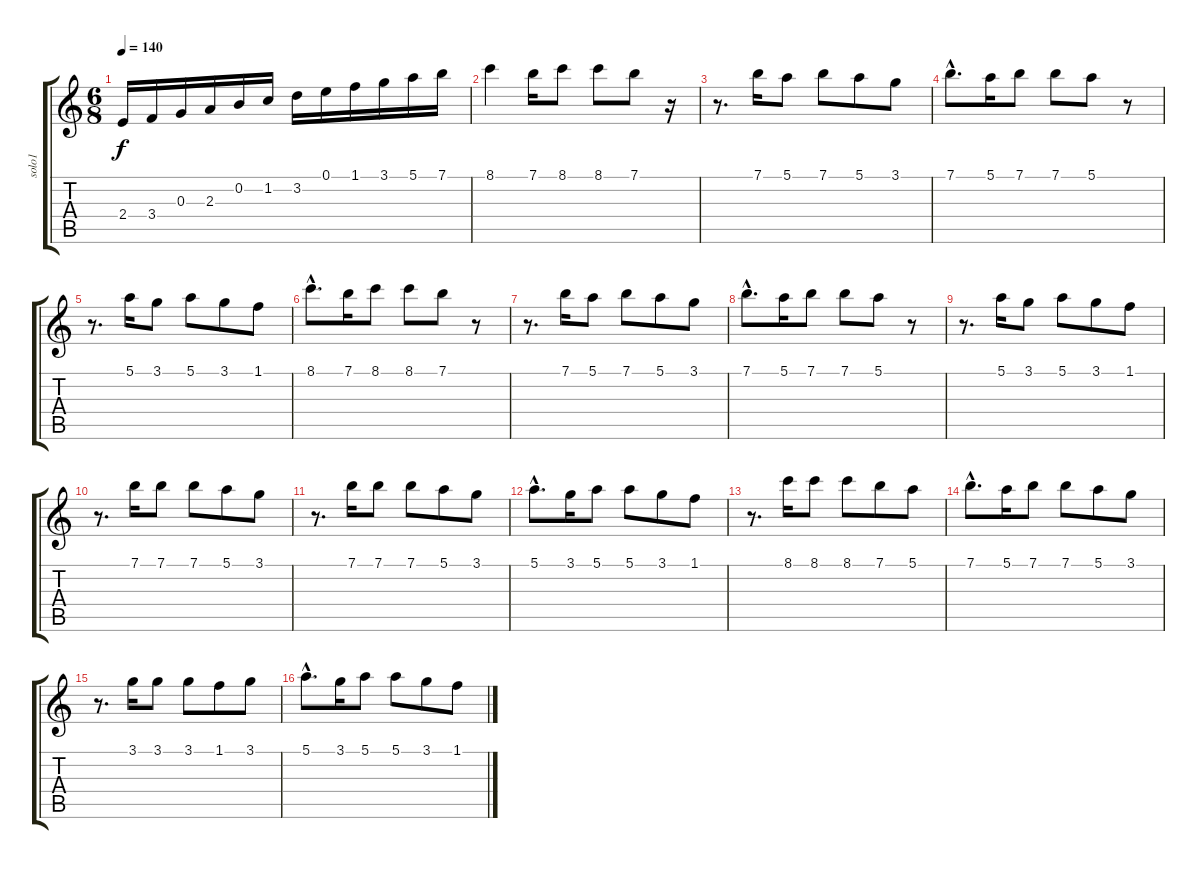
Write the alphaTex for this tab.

\track ("solo1" "solo1") {instrument acousticguitarnylon}
\staff {score tabs}
\tuning (E4 B3 G3 D3 A2 E2) {hide}
\ts (6 8)
\tempo 140
\clef g2
\ks c
2.4.16{dy f instrument acousticguitarnylon} 3.4.16 0.3.16 2.3.16 0.2.16 1.2.16 3.2.16 0.1.16 1.1.16 3.1.16 5.1.16 7.1.16 |
8.1.4 7.1.16 8.1.8 8.1.8 7.1.8 r.16 |
r.8{d} 7.1.16 5.1.8 7.1.8 5.1.8 3.1.8 |
7.1{hac}.8{d} 5.1.16 7.1.8 7.1.8 5.1.8 r.8 |
r.8{d} 5.1.16 3.1.8 5.1.8 3.1.8 1.1.8 |
8.1{hac}.8{d} 7.1.16 8.1.8 8.1.8 7.1.8 r.8 |
r.8{d} 7.1.16 5.1.8 7.1.8 5.1.8 3.1.8 |
7.1{hac}.8{d} 5.1.16 7.1.8 7.1.8 5.1.8 r.8 |
r.8{d} 5.1.16 3.1.8 5.1.8 3.1.8 1.1.8 |
r.8{d} 7.1.16 7.1.8 7.1.8 5.1.8 3.1.8 |
r.8{d} 7.1.16 7.1.8 7.1.8 5.1.8 3.1.8 |
5.1{hac}.8{d} 3.1.16 5.1.8 5.1.8 3.1.8 1.1.8 |
r.8{d} 8.1.16 8.1.8 8.1.8 7.1.8 5.1.8 |
7.1{hac}.8{d} 5.1.16 7.1.8 7.1.8 5.1.8 3.1.8 |
r.8{d} 3.1.16 3.1.8 3.1.8 1.1.8 3.1.8 |
5.1{hac}.8{d} 3.1.16 5.1.8 5.1.8 3.1.8 1.1.8
